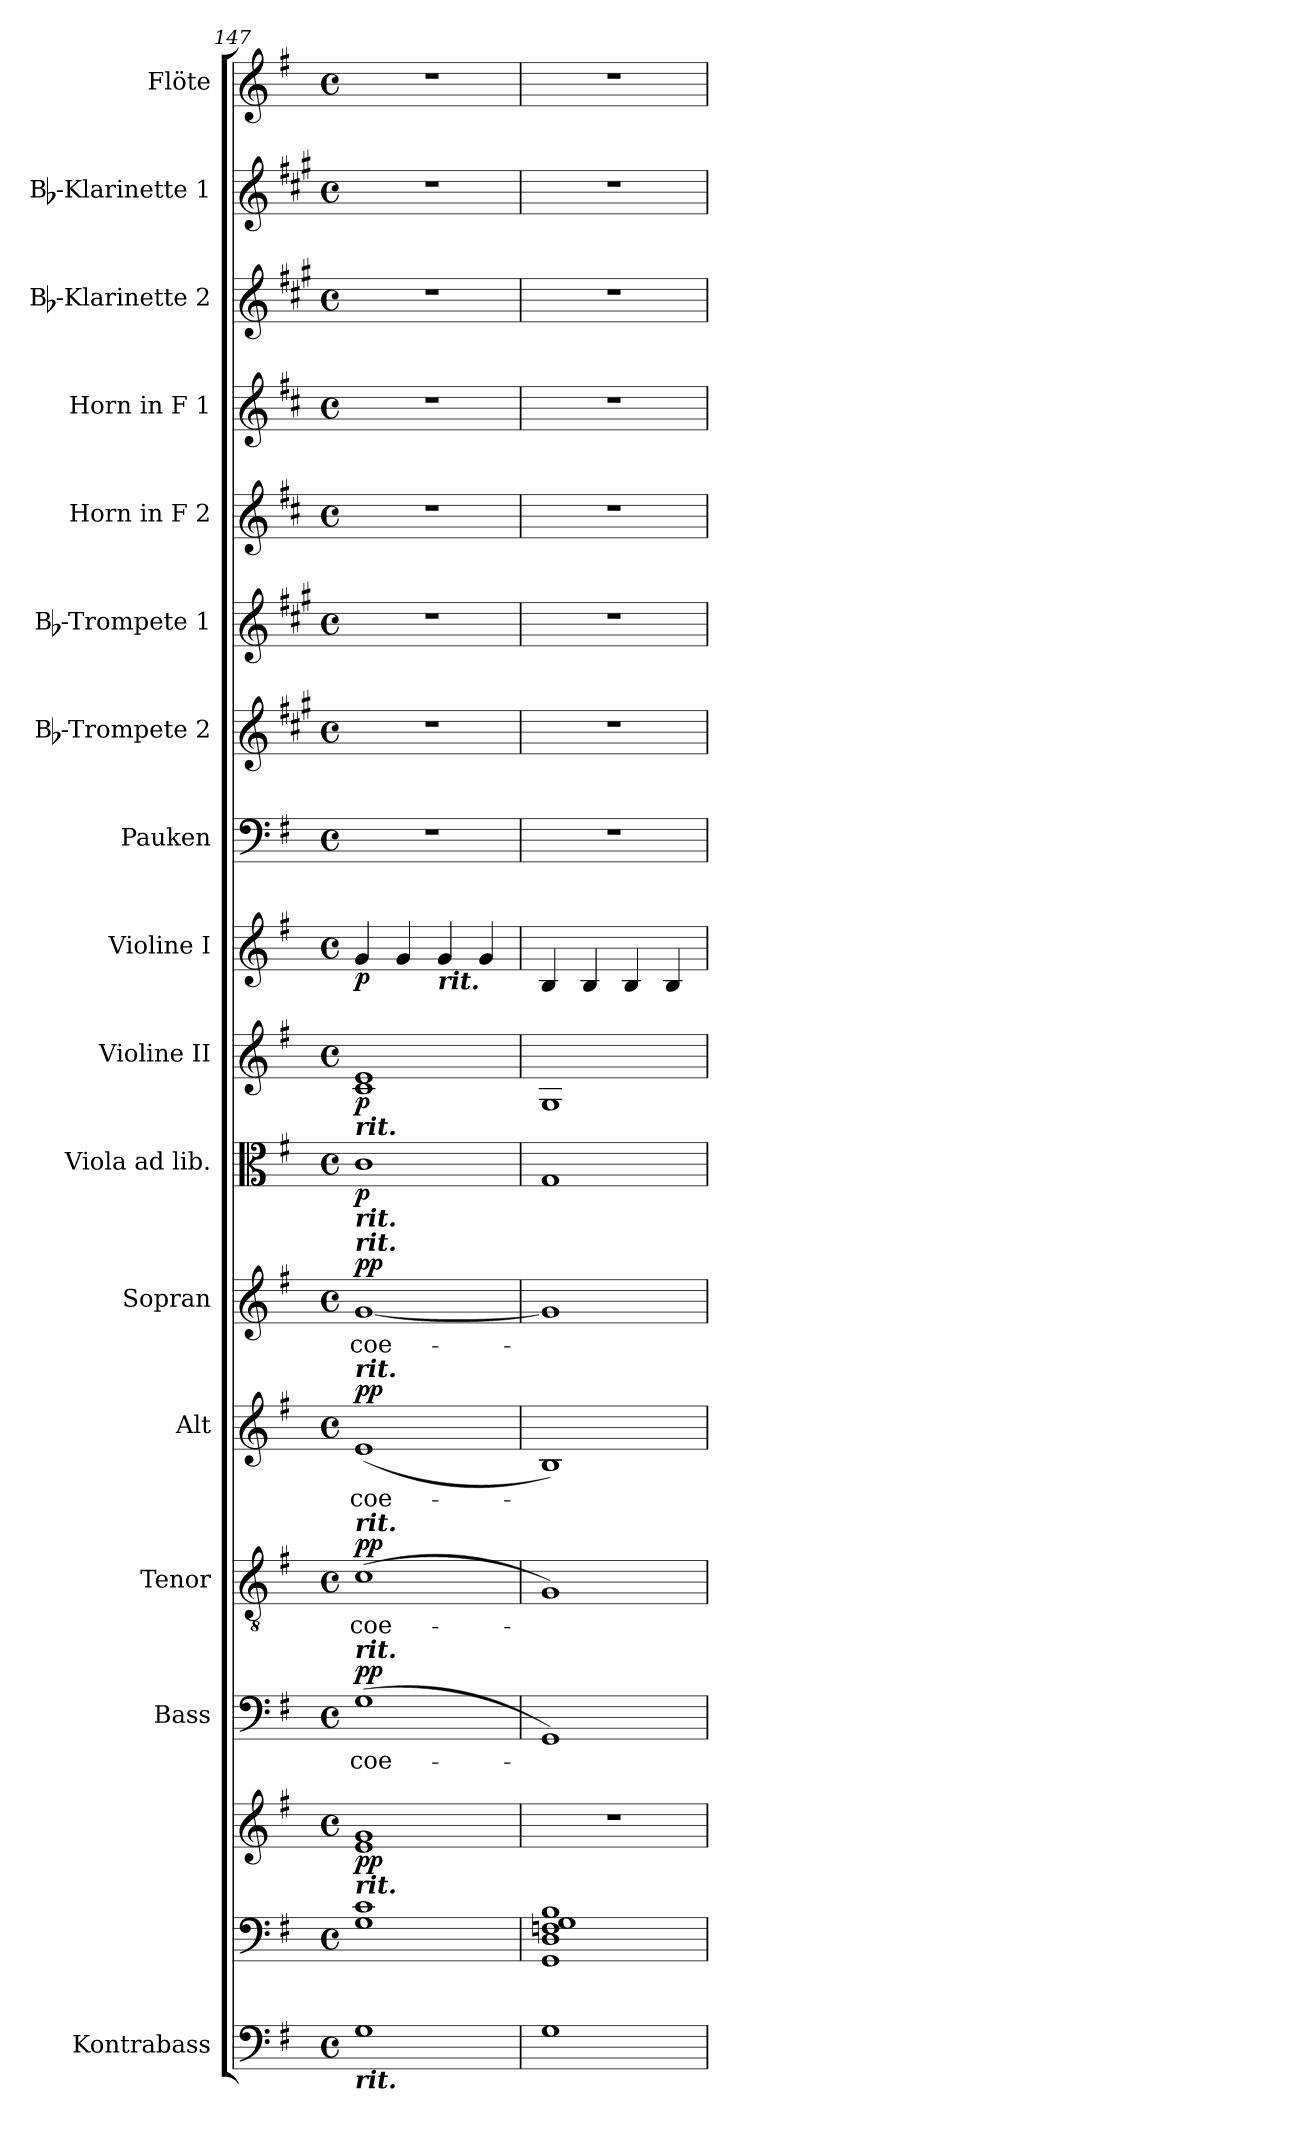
**kern	**kern	**kern	**dynam	**kern	**text	**dynam	**kern	**text	**dynam	**kern	**text	**dynam	**kern	**text	**dynam	**kern	**dynam	**kern	**dynam	**kern	**dynam	**kern	**kern	**kern	**kern	**kern	**kern	**kern	**kern
*part17	*part16	*part16	*part16	*part15	*part15	*part15	*part14	*part14	*part14	*part13	*part13	*part13	*part12	*part12	*part12	*part11	*part11	*part10	*part10	*part9	*part9	*part8	*part7	*part6	*part5	*part4	*part3	*part2	*part1
*staff18	*staff17	*staff16	*staff16/17	*staff15	*staff15	*staff15	*staff14	*staff14	*staff14	*staff13	*staff13	*staff13	*staff12	*staff12	*staff12	*staff11	*staff11	*staff10	*staff10	*staff9	*staff9	*staff8	*staff7	*staff6	*staff5	*staff4	*staff3	*staff2	*staff1
*I"Kontrabass	*	*	*	*I"Bass	*	*	*I"Tenor	*	*	*I"Alt	*	*	*I"Sopran	*	*	*I"Viola ad lib.	*	*I"Violine II	*	*I"Violine I	*	*I"Pauken	*I"Bb-Trompete 2	*I"Bb-Trompete 1	*I"Horn in F 2	*I"Horn in F 1	*I"Bb-Klarinette 2	*I"Bb-Klarinette 1	*I"Flöte
*I'Kb.	*	*	*	*I'B.	*	*	*I'T.	*	*	*I'A.	*	*	*I'S.	*	*	*I'Vla.	*	*I'Vl. II	*	*I'Vl. I	*	*I'Pk.	*I'Bb Trp. 2	*I'Bb Trp. 1	*	*	*I'Bb Kl. 2	*I'Bb Kl. 1	*I'Fl.
*clefF4	*clefF4	*clefG2	*	*clefF4	*	*	*clefGv2	*	*	*clefG2	*	*	*clefG2	*	*	*clefC3	*	*clefG2	*	*clefG2	*	*clefF4	*clefG2	*clefG2	*clefG2	*clefG2	*clefG2	*clefG2	*clefG2
*ITrd7c12	*	*	*	*	*	*	*	*	*	*	*	*	*	*	*	*	*	*	*	*	*	*	*ITrd1c2	*ITrd1c2	*ITrd4c7	*ITrd4c7	*ITrd1c2	*ITrd1c2	*
*k[f#]	*k[f#]	*k[f#]	*	*k[f#]	*	*	*k[f#]	*	*	*k[f#]	*	*	*k[f#]	*	*	*k[f#]	*	*k[f#]	*	*k[f#]	*	*k[f#]	*k[f#]	*k[f#]	*k[f#]	*k[f#]	*k[f#]	*k[f#]	*k[f#]
*G:	*G:	*G:	*	*G:	*	*	*G:	*	*	*G:	*	*	*G:	*	*	*G:	*	*G:	*	*G:	*	*G:	*G:	*G:	*G:	*G:	*G:	*G:	*G:
*M4/4	*M4/4	*M4/4	*	*M4/4	*	*	*M4/4	*	*	*M4/4	*	*	*M4/4	*	*	*M4/4	*	*M4/4	*	*M4/4	*	*M4/4	*M4/4	*M4/4	*M4/4	*M4/4	*M4/4	*M4/4	*M4/4
*met(c)	*met(c)	*met(c)	*	*met(c)	*	*	*met(c)	*	*	*met(c)	*	*	*met(c)	*	*	*met(c)	*	*met(c)	*	*met(c)	*	*met(c)	*met(c)	*met(c)	*met(c)	*met(c)	*met(c)	*met(c)	*met(c)
=147	=147	=147	=147	=147	=147	=147	=147	=147	=147	=147	=147	=147	=147	=147	=147	=147	=147	=147	=147	=147	=147	=147	=147	=147	=147	=147	=147	=147	=147
*	*^	*	*	*	*	*	*	*	*	*	*	*	*	*	*	*	*	*	*	*	*	*	*	*	*	*	*	*	*
!	!	!	!	!	!	!	!	!	!	!	!	!	!	!	!	!	!	!	!LO:TX:b:Bi:t=rit.	!	!	!	!	!	!	!	!	!	!	!
!	!	!	!	!	!	!	!	!	!	!	!	!	!	!	!	!	!LO:TX:b:Bi:t=rit.	!	!	!	!	!	!	!	!	!	!	!	!	!
!	!	!	!	!	!	!	!	!	!	!	!	!	!	!LO:TX:a:Bi:t=rit.	!	!	!	!	!	!	!	!	!	!	!	!	!	!	!	!
!	!	!	!	!	!	!	!	!	!	!	!LO:TX:a:Bi:t=rit.	!	!	!	!	!	!	!	!	!	!	!	!	!	!	!	!	!	!	!
!	!	!	!	!	!	!	!	!LO:TX:a:Bi:t=rit.	!	!	!	!	!	!	!	!	!	!	!	!	!	!	!	!	!	!	!	!	!	!
!	!	!	!	!	!LO:TX:a:Bi:t=rit.	!	!	!	!	!	!	!	!	!	!	!	!	!	!	!	!	!	!	!	!	!	!	!	!	!
!	!	!	!LO:TX:b:Bi:t=rit.	!	!	!	!	!	!	!	!	!	!	!	!	!	!	!	!	!	!	!	!	!	!	!	!	!	!	!
!LO:TX:b:Bi:t=rit.	!	!	!	!	!	!	!	!	!	!	!	!	!	!	!	!	!	!	!	!	!	!	!	!	!	!	!	!	!	!
!	!	!	!	!LO:DY:b	!	!LO:LY:b	!LO:DY:a	!	!LO:LY:b	!LO:DY:a	!	!LO:LY:b	!LO:DY:a	!	!LO:LY:b	!LO:DY:a	!	!LO:DY:b	!	!LO:DY:b	!	!LO:DY:b	!	!	!	!	!	!	!	!
1GG	1c	1G	1e 1g	pp	(>1G	coe-	pp	(>1c	coe-	pp	(<1e	coe-	pp	[1g	coe-	pp	1c	p	1c 1e	p	4g/	p	1r	1r	1r	1r	1r	1r	1r	1r
.	.	.	.	.	.	.	.	.	.	.	.	.	.	.	.	.	.	.	.	.	4g/	.	.	.	.	.	.	.	.	.
!	!	!	!	!	!	!	!	!	!	!	!	!	!	!	!	!	!	!	!	!	!LO:TX:b:Bi:t=rit.	!	!	!	!	!	!	!	!	!
.	.	.	.	.	.	.	.	.	.	.	.	.	.	.	.	.	.	.	.	.	4g/	.	.	.	.	.	.	.	.	.
.	.	.	.	.	.	.	.	.	.	.	.	.	.	.	.	.	.	.	.	.	4g/	.	.	.	.	.	.	.	.	.
=148	=148	=148	=148	=148	=148	=148	=148	=148	=148	=148	=148	=148	=148	=148	=148	=148	=148	=148	=148	=148	=148	=148	=148	=148	=148	=148	=148	=148	=148	=148
1GG	1Fn 1G 1B	1GG 1D	1r	.	1GG)	.	.	1G)	.	.	1B)	.	.	1g]	.	.	1G	.	1G	.	4B/	.	1r	1r	1r	1r	1r	1r	1r	1r
.	.	.	.	.	.	.	.	.	.	.	.	.	.	.	.	.	.	.	.	.	4B/	.	.	.	.	.	.	.	.	.
.	.	.	.	.	.	.	.	.	.	.	.	.	.	.	.	.	.	.	.	.	4B/	.	.	.	.	.	.	.	.	.
.	.	.	.	.	.	.	.	.	.	.	.	.	.	.	.	.	.	.	.	.	4B/	.	.	.	.	.	.	.	.	.
*	*v	*v	*	*	*	*	*	*	*	*	*	*	*	*	*	*	*	*	*	*	*	*	*	*	*	*	*	*	*	*
=	=	=	=	=	=	=	=	=	=	=	=	=	=	=	=	=	=	=	=	=	=	=	=	=	=	=	=	=	=
*-	*-	*-	*-	*-	*-	*-	*-	*-	*-	*-	*-	*-	*-	*-	*-	*-	*-	*-	*-	*-	*-	*-	*-	*-	*-	*-	*-	*-	*-
